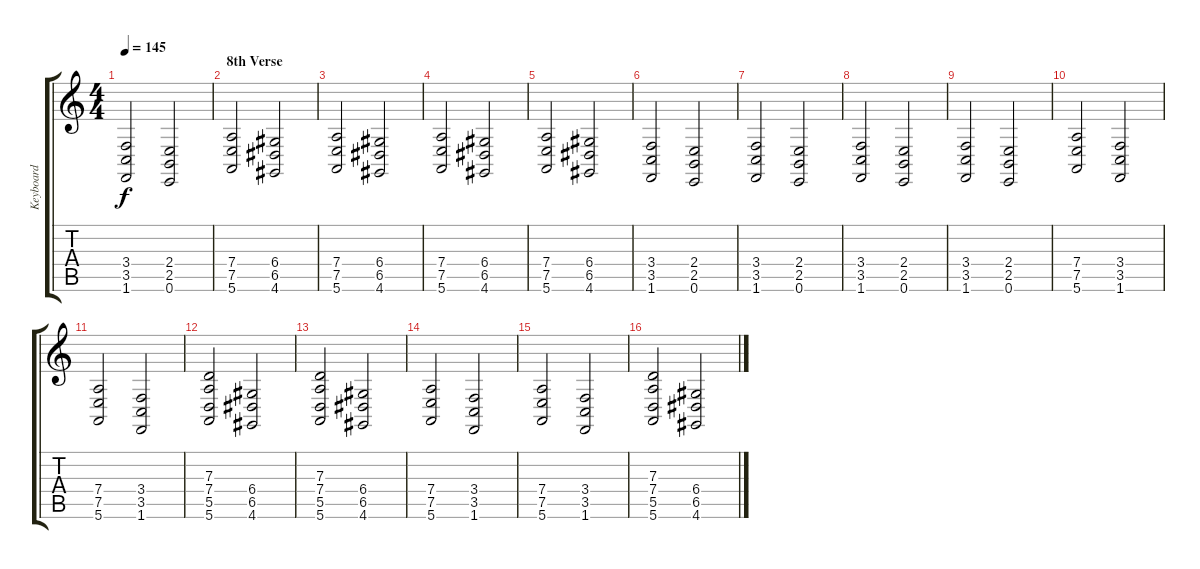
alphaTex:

\track ("Keyboard" "Keyboard") {instrument pad4choir}
\staff {score tabs}
\tuning (E4 B3 G3 D3 A2 E2) {hide}
\ts (4 4)
\tempo 145
\clef g2
\ks c
(3.4 3.5 1.6).2{dy f} (2.4 2.5 0.6).2 |
\section ("" "8th Verse")
(7.4 7.5 5.6).2 (6.4 6.5 4.6).2 |
(7.4 7.5 5.6).2 (6.4 6.5 4.6).2 |
(7.4 7.5 5.6).2 (6.4 6.5 4.6).2 |
(7.4 7.5 5.6).2 (6.4 6.5 4.6).2 |
(3.4 3.5 1.6).2 (2.4 2.5 0.6).2 |
(3.4 3.5 1.6).2 (2.4 2.5 0.6).2 |
(3.4 3.5 1.6).2 (2.4 2.5 0.6).2 |
(3.4 3.5 1.6).2 (2.4 2.5 0.6).2 |
(7.4 7.5 5.6).2 (3.4 3.5 1.6).2 |
(7.4 7.5 5.6).2 (3.4 3.5 1.6).2 |
(7.3 7.4 5.5 5.6).2 (6.4 6.5 4.6).2 |
(7.3 7.4 5.5 5.6).2 (6.4 6.5 4.6).2 |
(7.4 7.5 5.6).2 (3.4 3.5 1.6).2 |
(7.4 7.5 5.6).2 (3.4 3.5 1.6).2 |
(7.3 7.4 5.5 5.6).2 (6.4 6.5 4.6).2
